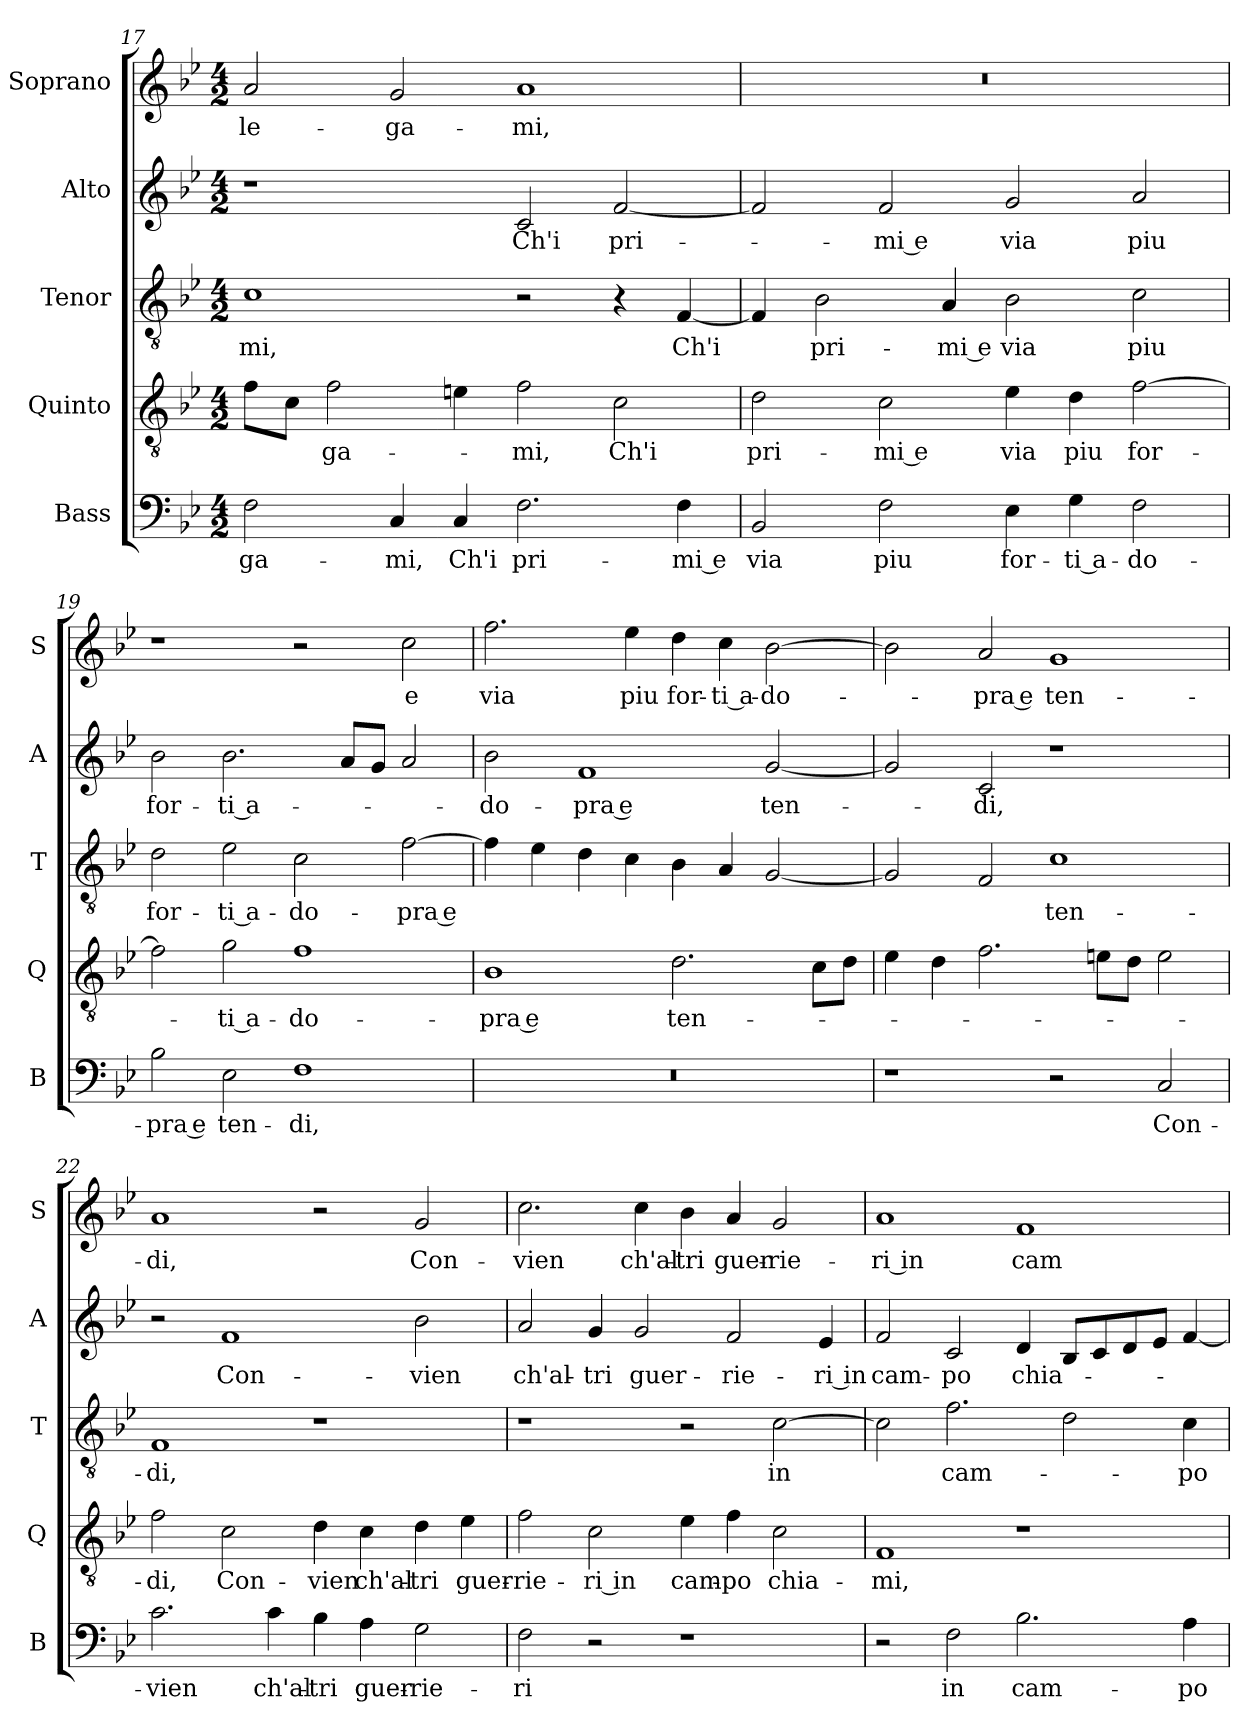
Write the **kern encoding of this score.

**kern	**text	**kern	**text	**kern	**text	**kern	**text	**kern	**text
*part5	*part5	*part4	*part4	*part3	*part3	*part2	*part2	*part1	*part1
*staff5	*staff5	*staff4	*staff4	*staff3	*staff3	*staff2	*staff2	*staff1	*staff1
*I"Bass	*	*I"Quinto	*	*I"Tenor	*	*I"Alto	*	*I"Soprano	*
*I'B	*	*I'Q	*	*I'T	*	*I'A	*	*I'S	*
!!LO:LB:g=z
*clefF4	*	*clefGv2	*	*clefGv2	*	*clefG2	*	*clefG2	*
*k[b-e-]	*	*k[b-e-]	*	*k[b-e-]	*	*k[b-e-]	*	*k[b-e-]	*
*B-:	*	*B-:	*	*B-:	*	*B-:	*	*B-:	*
*M4/2	*	*M4/2	*	*M4/2	*	*M4/2	*	*M4/2	*
=17	=17	=17	=17	=17	=17	=17	=17	=17	=17
!	!LO:LY:b	!	!	!	!LO:LY:b	!	!	!	!LO:LY:b
2F\	-ga-	8f\L	.	1c	-mi,	1r	.	2a/	le-
.	.	8c\J	.	.	.	.	.	.	.
!	!	!	!LO:LY:b	!	!	!	!	!	!
.	.	2f\	-ga-	.	.	.	.	.	.
!	!LO:LY:b	!	!	!	!	!	!	!	!LO:LY:b
4C/	-mi,	.	.	.	.	.	.	2g/	-ga-
!	!LO:LY:b	!	!	!	!	!	!	!	!
4C/	Ch'i	4en\	.	.	.	.	.	.	.
!	!LO:LY:b	!	!LO:LY:b	!	!	!	!LO:LY:b	!	!LO:LY:b
2.F\	pri-	2f\	-mi,	2r	.	2c/	Ch'i	1a	-mi,
!	!	!	!LO:LY:b	!	!	!	!LO:LY:b	!	!
.	.	2c\	Ch'i	4r	.	[2f/	pri-	.	.
!	!LO:LY:b	!	!	!	!LO:LY:b	!	!	!	!
4F\	-mi e	.	.	[4F/	Ch'i	.	.	.	.
=18	=18	=18	=18	=18	=18	=18	=18	=18	=18
!	!LO:LY:b	!	!LO:LY:b	!	!	!	!	!	!
2BB-/	via	2d\	pri-	4F/]	.	2f/]	.	0r	.
!	!	!	!	!	!LO:LY:b	!	!	!	!
.	.	.	.	2B-\	pri-	.	.	.	.
!	!LO:LY:b	!	!LO:LY:b	!	!	!	!LO:LY:b	!	!
2F\	piu	2c\	-mi e	.	.	2f/	-mi e	.	.
!	!	!	!	!	!LO:LY:b	!	!	!	!
.	.	.	.	4A/	-mi e	.	.	.	.
!	!LO:LY:b	!	!LO:LY:b	!	!LO:LY:b	!	!LO:LY:b	!	!
4E-\	for-	4e-\	via	2B-\	via	2g/	via	.	.
!	!LO:LY:b	!	!LO:LY:b	!	!	!	!	!	!
4G\	-ti a-	4d\	piu	.	.	.	.	.	.
!	!LO:LY:b	!	!LO:LY:b	!	!LO:LY:b	!	!LO:LY:b	!	!
2F\	-do-	[2f\	for-	2c\	piu	2a/	piu	.	.
=19	=19	=19	=19	=19	=19	=19	=19	=19	=19
!	!LO:LY:b	!	!	!	!LO:LY:b	!	!LO:LY:b	!	!
2B-\	-pra e	2f\]	.	2d\	for-	2b-\	for-	1r	.
!	!LO:LY:b	!	!LO:LY:b	!	!LO:LY:b	!	!LO:LY:b	!	!
2E-\	ten-	2g\	-ti a-	2e-\	-ti a-	2.b-\	-ti a-	.	.
!	!LO:LY:b	!	!LO:LY:b	!	!LO:LY:b	!	!	!	!
1F	-di,	1f	-do-	2c\	-do-	.	.	2r	.
.	.	.	.	.	.	8a/L	.	.	.
.	.	.	.	.	.	8g/J	.	.	.
!	!	!	!	!	!LO:LY:b	!	!	!	!LO:LY:b
.	.	.	.	[2f\	-pra e	2a/	.	2cc\	e
!!LO:PB:g=z
=20	=20	=20	=20	=20	=20	=20	=20	=20	=20
!	!	!	!LO:LY:b	!	!	!	!LO:LY:b	!	!LO:LY:b
0r	.	1B-	-pra e	4f\]	.	2b-\	-do-	2.ff\	via
.	.	.	.	4e-\	.	.	.	.	.
!	!	!	!	!	!	!	!LO:LY:b	!	!
.	.	.	.	4d\	.	1f	-pra e	.	.
!	!	!	!	!	!	!	!	!	!LO:LY:b
.	.	.	.	4c\	.	.	.	4ee-\	piu
!	!	!	!LO:LY:b	!	!	!	!	!	!LO:LY:b
.	.	2.d\	ten-	4B-\	.	.	.	4dd\	for-
!	!	!	!	!	!	!	!	!	!LO:LY:b
.	.	.	.	4A/	.	.	.	4cc\	-ti a-
!	!	!	!	!	!	!	!LO:LY:b	!	!LO:LY:b
.	.	.	.	[2G/	.	[2g/	ten-	[2b-\	-do-
.	.	8c\L	.	.	.	.	.	.	.
.	.	8d\J	.	.	.	.	.	.	.
=21	=21	=21	=21	=21	=21	=21	=21	=21	=21
1r	.	4e-\	.	2G/]	.	2g/]	.	2b-\]	.
.	.	4d\	.	.	.	.	.	.	.
!	!	!	!	!	!	!	!LO:LY:b	!	!LO:LY:b
.	.	2.f\	.	2F/	.	2c/	-di,	2a/	-pra e
!	!	!	!	!	!LO:LY:b	!	!	!	!LO:LY:b
2r	.	.	.	1c	ten-	1r	.	1g	ten-
.	.	8en\L	.	.	.	.	.	.	.
.	.	8d\J	.	.	.	.	.	.	.
!	!LO:LY:b	!	!	!	!	!	!	!	!
2C/	Con-	2e\	.	.	.	.	.	.	.
=22	=22	=22	=22	=22	=22	=22	=22	=22	=22
!	!LO:LY:b	!	!LO:LY:b	!	!LO:LY:b	!	!	!	!LO:LY:b
2.c\	-vien	2f\	-di,	1F	-di,	2r	.	1a	-di,
!	!	!	!LO:LY:b	!	!	!	!LO:LY:b	!	!
.	.	2c\	Con-	.	.	1f	Con-	.	.
!	!LO:LY:b	!	!	!	!	!	!	!	!
4c\	ch'al-	.	.	.	.	.	.	.	.
!	!LO:LY:b	!	!LO:LY:b	!	!	!	!	!	!
4B-\	-tri	4d\	-vien	1r	.	.	.	2r	.
!	!LO:LY:b	!	!LO:LY:b	!	!	!	!	!	!
4A\	guer-	4c\	ch'al-	.	.	.	.	.	.
!	!LO:LY:b	!	!LO:LY:b	!	!	!	!LO:LY:b	!	!LO:LY:b
2G\	-rie-	4d\	-tri	.	.	2b-\	-vien	2g/	Con-
!	!	!	!LO:LY:b	!	!	!	!	!	!
.	.	4e-\	guer-	.	.	.	.	.	.
!!LO:LB:g=z
=23	=23	=23	=23	=23	=23	=23	=23	=23	=23
!	!LO:LY:b	!	!LO:LY:b	!	!	!	!LO:LY:b	!	!LO:LY:b
2F\	-ri	2f\	-rie-	1r	.	2a/	ch'al-	2.cc\	-vien
!	!	!	!LO:LY:b	!	!	!	!LO:LY:b	!	!
2r	.	2c\	-ri in	.	.	4g/	-tri	.	.
!	!	!	!	!	!	!	!LO:LY:b	!	!LO:LY:b
.	.	.	.	.	.	2g/	guer-	4cc\	ch'al-
!	!	!	!LO:LY:b	!	!	!	!	!	!LO:LY:b
1r	.	4e-\	cam-	2r	.	.	.	4b-\	-tri
!	!	!	!LO:LY:b	!	!	!	!LO:LY:b	!	!LO:LY:b
.	.	4f\	-po	.	.	2f/	-rie-	4a/	guer-
!	!	!	!LO:LY:b	!	!LO:LY:b	!	!	!	!LO:LY:b
.	.	2c\	chia-	[2c\	in	.	.	2g/	-rie-
!	!	!	!	!	!	!	!LO:LY:b	!	!
.	.	.	.	.	.	4e-/	-ri in	.	.
=24	=24	=24	=24	=24	=24	=24	=24	=24	=24
!	!	!	!LO:LY:b	!	!	!	!LO:LY:b	!	!LO:LY:b
2r	.	1F	-mi,	2c\]	.	2f/	cam-	1a	-ri in
!	!LO:LY:b	!	!	!	!LO:LY:b	!	!LO:LY:b	!	!
2F\	in	.	.	2.f\	cam-	2c/	-po	.	.
!	!LO:LY:b	!	!	!	!	!	!LO:LY:b	!	!LO:LY:b
2.B-\	cam-	1r	.	.	.	4d/	chia-	1f	cam-
.	.	.	.	2d\	.	8B-/L	.	.	.
.	.	.	.	.	.	8c/	.	.	.
.	.	.	.	.	.	8d/	.	.	.
.	.	.	.	.	.	8e-/J	.	.	.
!	!LO:LY:b	!	!	!	!LO:LY:b	!	!	!	!
4A\	-po	.	.	4c\	-po	[4f/	.	.	.
=	=	=	=	=	=	=	=	=	=
*-	*-	*-	*-	*-	*-	*-	*-	*-	*-
